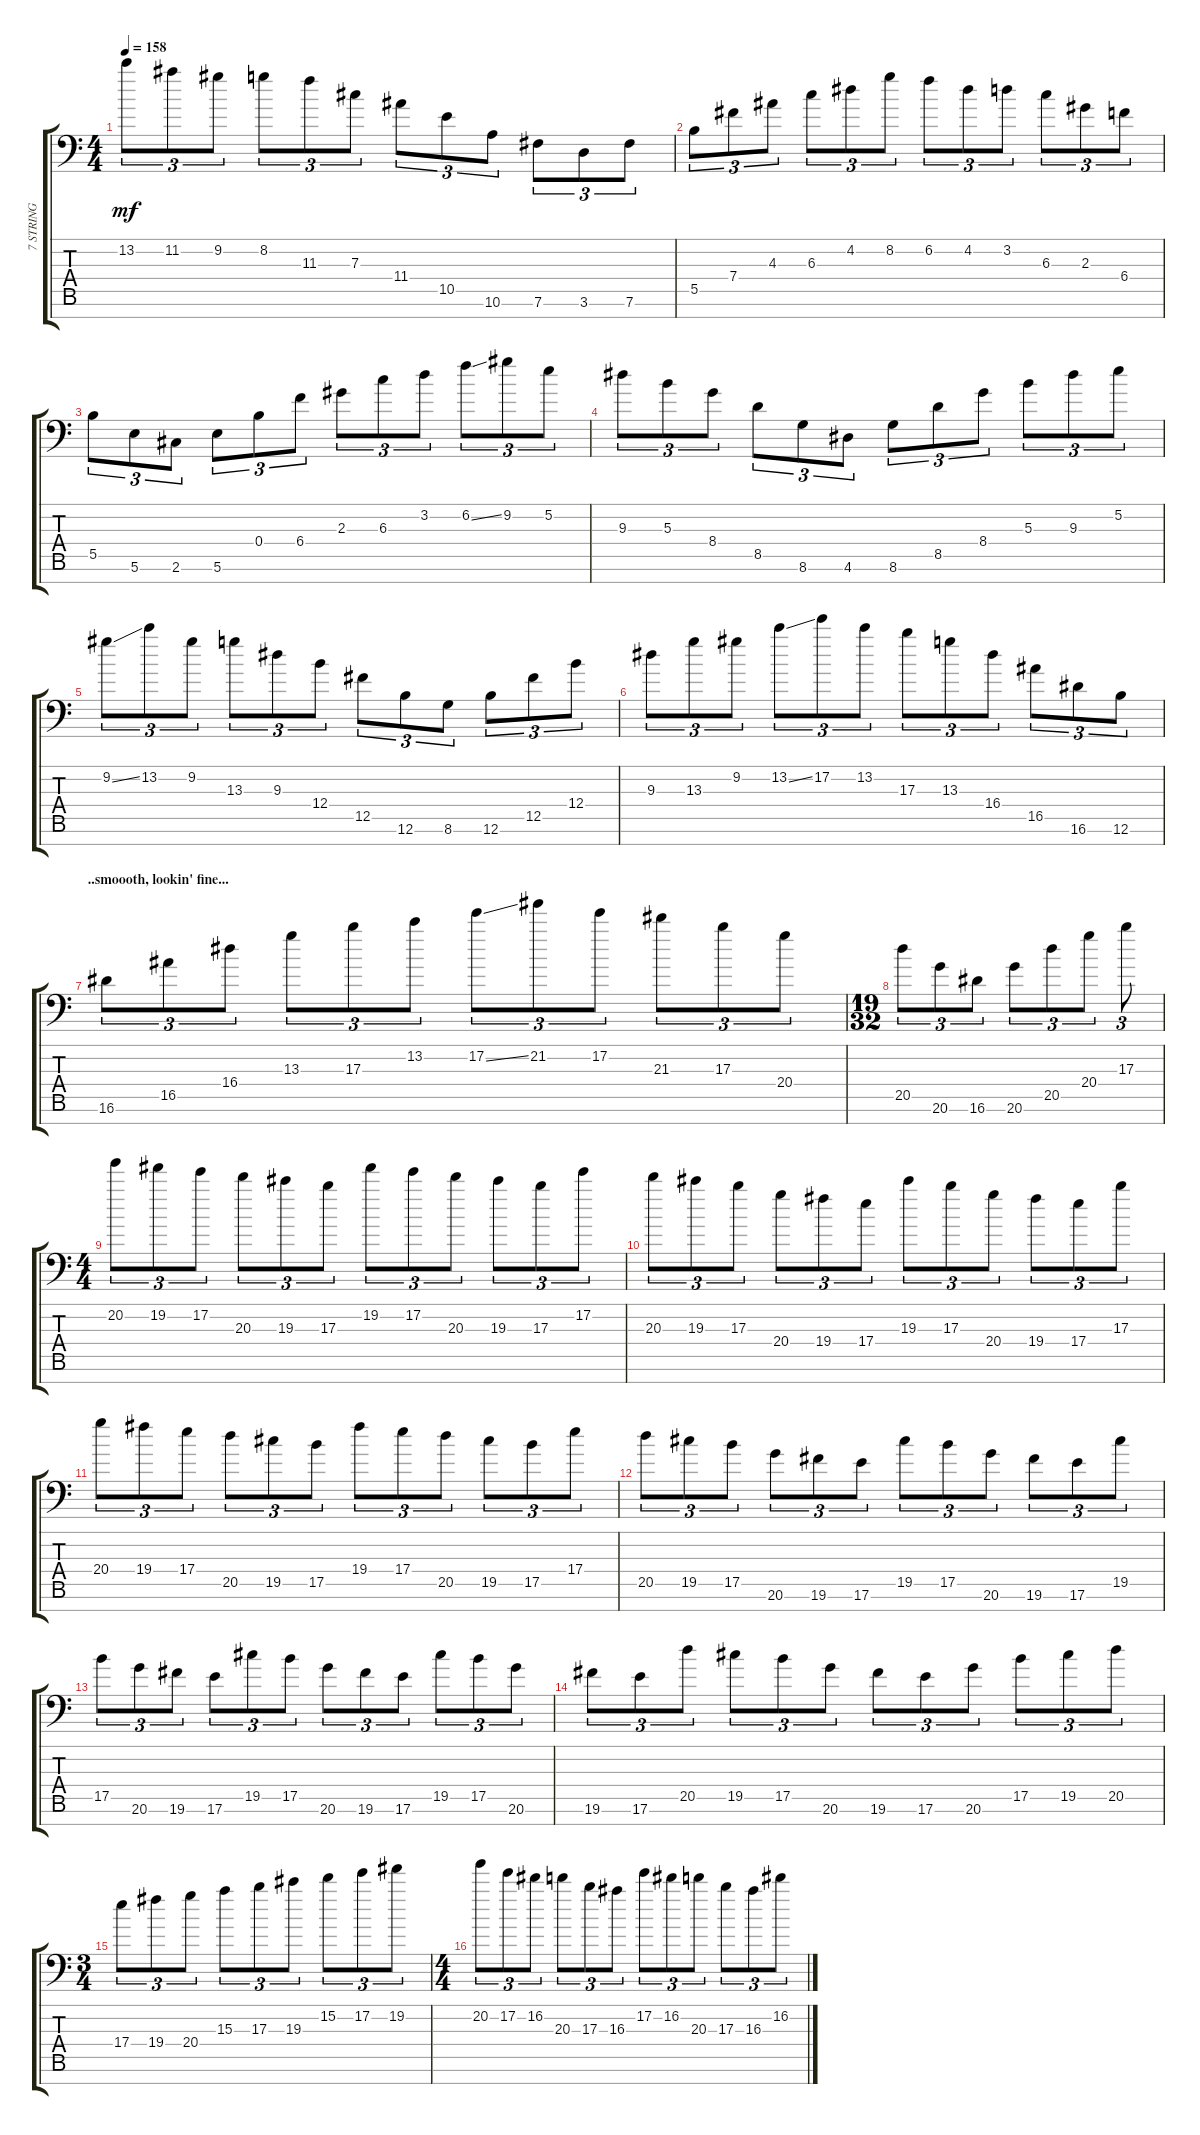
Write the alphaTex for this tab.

\track ("7 STRING" "7 STRING") {instrument distortionguitar}
\staff {score tabs}
\tuning (Eb4 B3 Gb3 B2 Gb2 B1 Gb1) {hide}
\ts (4 4)
\tempo 158
\clef f4
\ks c
13.2.8{tu (3 2) dy mf} 11.2.8{tu (3 2)} 9.2.8{tu (3 2)} 8.2.8{tu (3 2)} 11.3.8{tu (3 2)} 7.3.8{tu (3 2)} 11.4.8{tu (3 2)} 10.5.8{tu (3 2)} 10.6.8{tu (3 2)} 7.6.8{tu (3 2)} 3.6.8{tu (3 2)} 7.6.8{tu (3 2)} |
5.5.8{tu (3 2)} 7.4.8{tu (3 2)} 4.3.8{tu (3 2)} 6.3.8{tu (3 2)} 4.2.8{tu (3 2)} 8.2.8{tu (3 2)} 6.2.8{tu (3 2)} 4.2.8{tu (3 2)} 3.2.8{tu (3 2)} 6.3.8{tu (3 2)} 2.3.8{tu (3 2)} 6.4.8{tu (3 2)} |
5.5.8{tu (3 2)} 5.6.8{tu (3 2)} 2.6.8{tu (3 2)} 5.6.8{tu (3 2)} 0.4.8{tu (3 2)} 6.4.8{tu (3 2)} 2.3.8{tu (3 2)} 6.3.8{tu (3 2)} 3.2.8{tu (3 2)} 6.2{ss}.8{tu (3 2)} 9.2.8{tu (3 2)} 5.2.8{tu (3 2)} |
9.3.8{tu (3 2)} 5.3.8{tu (3 2)} 8.4.8{tu (3 2)} 8.5.8{tu (3 2)} 8.6.8{tu (3 2)} 4.6.8{tu (3 2)} 8.6.8{tu (3 2)} 8.5.8{tu (3 2)} 8.4.8{tu (3 2)} 5.3.8{tu (3 2)} 9.3.8{tu (3 2)} 5.2.8{tu (3 2)} |
9.2{ss}.8{tu (3 2)} 13.2.8{tu (3 2)} 9.2.8{tu (3 2)} 13.3.8{tu (3 2)} 9.3.8{tu (3 2)} 12.4.8{tu (3 2)} 12.5.8{tu (3 2)} 12.6.8{tu (3 2)} 8.6.8{tu (3 2)} 12.6.8{tu (3 2)} 12.5.8{tu (3 2)} 12.4.8{tu (3 2)} |
9.3.8{tu (3 2)} 13.3.8{tu (3 2)} 9.2.8{tu (3 2)} 13.2{ss}.8{tu (3 2)} 17.2.8{tu (3 2)} 13.2.8{tu (3 2)} 17.3.8{tu (3 2)} 13.3.8{tu (3 2)} 16.4.8{tu (3 2)} 16.5.8{tu (3 2)} 16.6.8{tu (3 2)} 12.6.8{tu (3 2)} |
\section ("" "..smoooth, lookin' fine...")
16.6.8{tu (3 2)} 16.5.8{tu (3 2)} 16.4.8{tu (3 2)} 13.3.8{tu (3 2)} 17.3.8{tu (3 2)} 13.2.8{tu (3 2)} 17.2{ss}.8{tu (3 2)} 21.2.8{tu (3 2)} 17.2.8{tu (3 2)} 21.3.8{tu (3 2)} 17.3.8{tu (3 2)} 20.4.8{tu (3 2)} |
\ts (19 32)
20.5.8{tu (3 2)} 20.6.8{tu (3 2)} 16.6.8{tu (3 2)} 20.6.8{tu (3 2)} 20.5.8{tu (3 2)} 20.4.8{tu (3 2)} 17.3.8{tu (3 2)} |
\ts (4 4)
20.2.8{tu (3 2)} 19.2.8{tu (3 2)} 17.2.8{tu (3 2)} 20.3.8{tu (3 2)} 19.3.8{tu (3 2)} 17.3.8{tu (3 2)} 19.2.8{tu (3 2)} 17.2.8{tu (3 2)} 20.3.8{tu (3 2)} 19.3.8{tu (3 2)} 17.3.8{tu (3 2)} 17.2.8{tu (3 2)} |
20.3.8{tu (3 2)} 19.3.8{tu (3 2)} 17.3.8{tu (3 2)} 20.4.8{tu (3 2)} 19.4.8{tu (3 2)} 17.4.8{tu (3 2)} 19.3.8{tu (3 2)} 17.3.8{tu (3 2)} 20.4.8{tu (3 2)} 19.4.8{tu (3 2)} 17.4.8{tu (3 2)} 17.3.8{tu (3 2)} |
20.4.8{tu (3 2)} 19.4.8{tu (3 2)} 17.4.8{tu (3 2)} 20.5.8{tu (3 2)} 19.5.8{tu (3 2)} 17.5.8{tu (3 2)} 19.4.8{tu (3 2)} 17.4.8{tu (3 2)} 20.5.8{tu (3 2)} 19.5.8{tu (3 2)} 17.5.8{tu (3 2)} 17.4.8{tu (3 2)} |
20.5.8{tu (3 2)} 19.5.8{tu (3 2)} 17.5.8{tu (3 2)} 20.6.8{tu (3 2)} 19.6.8{tu (3 2)} 17.6.8{tu (3 2)} 19.5.8{tu (3 2)} 17.5.8{tu (3 2)} 20.6.8{tu (3 2)} 19.6.8{tu (3 2)} 17.6.8{tu (3 2)} 19.5.8{tu (3 2)} |
17.5.8{tu (3 2)} 20.6.8{tu (3 2)} 19.6.8{tu (3 2)} 17.6.8{tu (3 2)} 19.5.8{tu (3 2)} 17.5.8{tu (3 2)} 20.6.8{tu (3 2)} 19.6.8{tu (3 2)} 17.6.8{tu (3 2)} 19.5.8{tu (3 2)} 17.5.8{tu (3 2)} 20.6.8{tu (3 2)} |
19.6.8{tu (3 2)} 17.6.8{tu (3 2)} 20.5.8{tu (3 2)} 19.5.8{tu (3 2)} 17.5.8{tu (3 2)} 20.6.8{tu (3 2)} 19.6.8{tu (3 2)} 17.6.8{tu (3 2)} 20.6.8{tu (3 2)} 17.5.8{tu (3 2)} 19.5.8{tu (3 2)} 20.5.8{tu (3 2)} |
\ts (3 4)
17.4.8{tu (3 2)} 19.4.8{tu (3 2)} 20.4.8{tu (3 2)} 15.3.8{tu (3 2)} 17.3.8{tu (3 2)} 19.3.8{tu (3 2)} 15.2.8{tu (3 2)} 17.2.8{tu (3 2)} 19.2.8{tu (3 2)} |
\ts (4 4)
20.2.8{tu (3 2)} 17.2.8{tu (3 2)} 16.2.8{tu (3 2)} 20.3.8{tu (3 2)} 17.3.8{tu (3 2)} 16.3.8{tu (3 2)} 17.2.8{tu (3 2)} 16.2.8{tu (3 2)} 20.3.8{tu (3 2)} 17.3.8{tu (3 2)} 16.3.8{tu (3 2)} 16.2.8{tu (3 2)}
